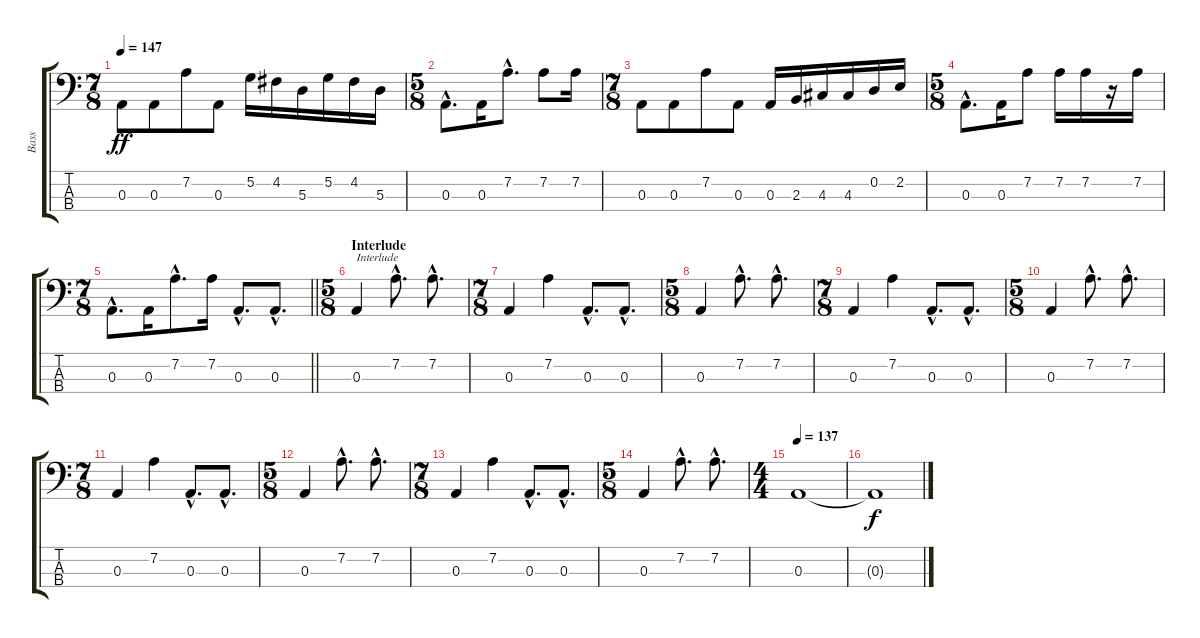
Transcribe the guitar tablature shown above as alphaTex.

\track ("Bass" "Bass") {instrument electricbasspick}
\staff {score tabs}
\tuning (G2 D2 A1 E1) {hide}
\ts (7 8)
\tempo 147
\clef f4
\ks c
0.3.8{dy ff} 0.3.8 7.2.8 0.3.8 5.2.16 4.2.16 5.3.16 5.2.16 4.2.16 5.3.16 |
\ts (5 8)
0.3{hac}.8{d} 0.3.16 7.2{hac}.8{d} 7.2.8 7.2.16 |
\ts (7 8)
0.3.8 0.3.8 7.2.8 0.3.8 0.3.16 2.3.16 4.3.16 4.3.16 0.2.16 2.2.16 |
\ts (5 8)
0.3{hac}.8{d} 0.3.16 7.2.8 7.2.16 7.2.16 r.16 7.2.16 |
\ts (7 8)
\barLineRight lightlight
0.3{hac}.8{d} 0.3.16 7.2{hac}.8{d} 7.2.16 0.3{hac}.8{d} 0.3{hac}.8{d} |
\ts (5 8)
\section ("" "Interlude")
0.3.4{txt "Interlude"} 7.2{hac}.8{d} 7.2{hac}.8{d} |
\ts (7 8)
0.3.4 7.2.4 0.3{hac}.8{d} 0.3{hac}.8{d} |
\ts (5 8)
0.3.4 7.2{hac}.8{d} 7.2{hac}.8{d} |
\ts (7 8)
0.3.4 7.2.4 0.3{hac}.8{d} 0.3{hac}.8{d} |
\ts (5 8)
0.3.4 7.2{hac}.8{d} 7.2{hac}.8{d} |
\ts (7 8)
0.3.4 7.2.4 0.3{hac}.8{d} 0.3{hac}.8{d} |
\ts (5 8)
0.3.4 7.2{hac}.8{d} 7.2{hac}.8{d} |
\ts (7 8)
0.3.4 7.2.4 0.3{hac}.8{d} 0.3{hac}.8{d} |
\ts (5 8)
0.3.4 7.2{hac}.8{d} 7.2{hac}.8{d} |
\ts (4 4)
\tempo 137
0.3.1 |
0.3{t}.1{dy f}
